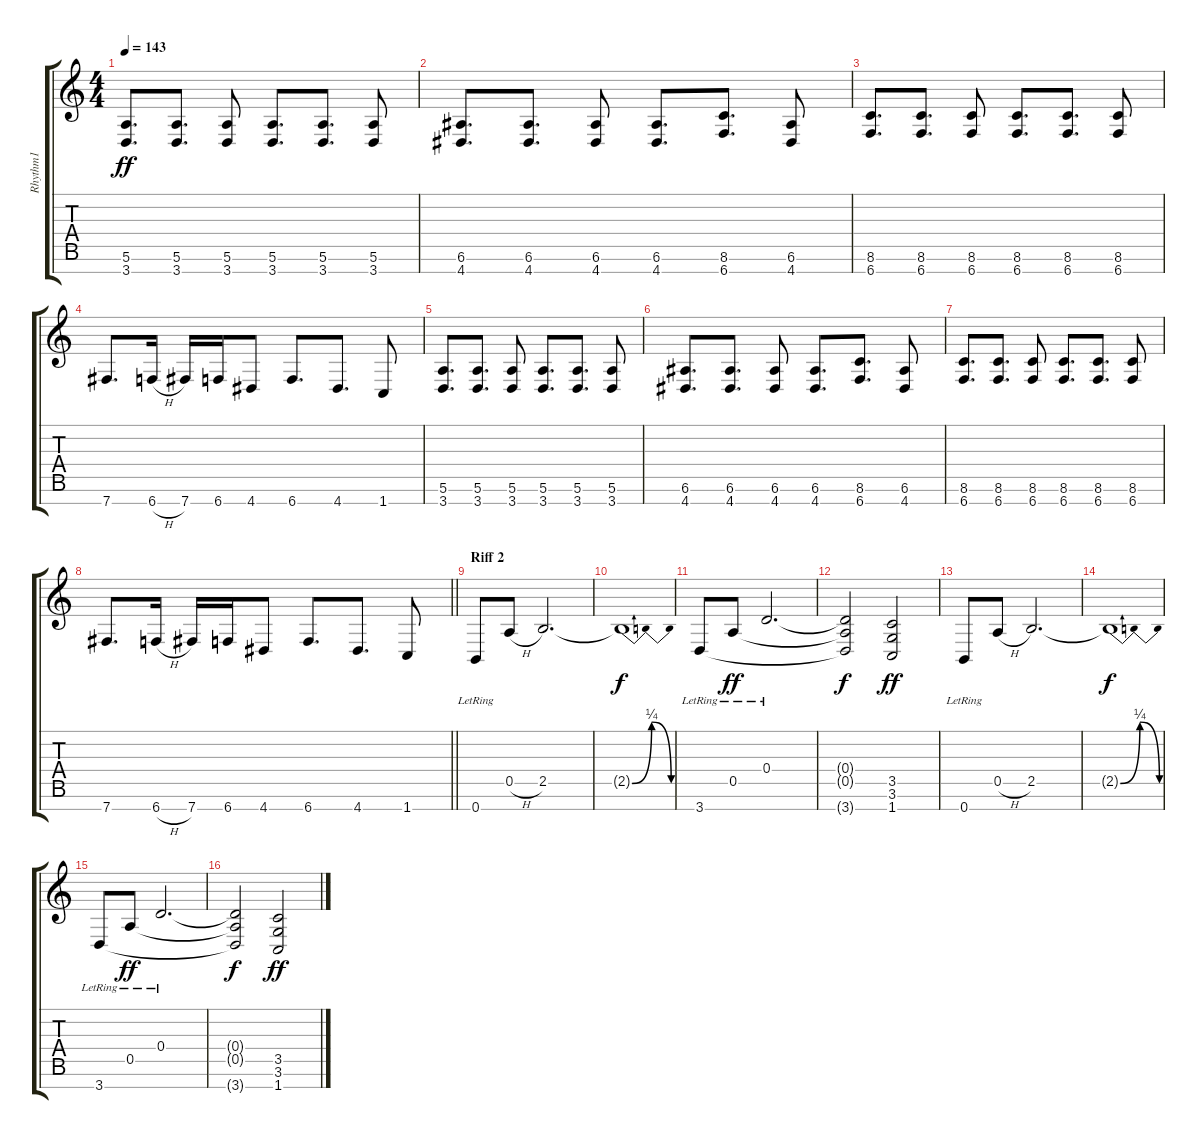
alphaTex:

\track ("Rhythm1" "Rhythm1") {instrument distortionguitar}
\staff {score tabs}
\tuning (E4 B3 G3 D3 A2 E2 B1) {hide}
\ts (4 4)
\tempo 143
\clef g2
\ks c
(5.6 3.7).8{d dy ff} (5.6 3.7).8{d} (5.6 3.7).8 (5.6 3.7).8{d} (5.6 3.7).8{d} (5.6 3.7).8 |
(6.6 4.7).8{d} (6.6 4.7).8{d} (6.6 4.7).8 (6.6 4.7).8{d} (8.6 6.7).8{d} (6.6 4.7).8 |
(8.6 6.7).8{d} (8.6 6.7).8{d} (8.6 6.7).8 (8.6 6.7).8{d} (8.6 6.7).8{d} (8.6 6.7).8 |
7.7.8{d} 6.7{h}.16 7.7.16 6.7.16 4.7.8 6.7.8{d} 4.7.8{d} 1.7.8 |
(5.6 3.7).8{d} (5.6 3.7).8{d} (5.6 3.7).8 (5.6 3.7).8{d} (5.6 3.7).8{d} (5.6 3.7).8 |
(6.6 4.7).8{d} (6.6 4.7).8{d} (6.6 4.7).8 (6.6 4.7).8{d} (8.6 6.7).8{d} (6.6 4.7).8 |
(8.6 6.7).8{d} (8.6 6.7).8{d} (8.6 6.7).8 (8.6 6.7).8{d} (8.6 6.7).8{d} (8.6 6.7).8 |
\barLineRight lightlight
7.7.8{d} 6.7{h}.16 7.7.16 6.7.16 4.7.8 6.7.8{d} 4.7.8{d} 1.7.8 |
\section ("" "Riff 2")
0.7{lr}.8 0.5{h}.8 2.5.2{d} |
2.5{be (bendrelease 0 0 15 1 45 1 60 0) t}.1{dy f} |
3.7{lr}.8 0.5{lr}.8{dy ff} 0.4{lr}.2{d} |
(0.4{t} 0.5{t} 3.7{t}).2{dy f} (3.5 3.6 1.7).2{dy ff} |
0.7{lr}.8 0.5{h}.8 2.5.2{d} |
2.5{be (bendrelease 0 0 15 1 45 1 60 0) t}.1{dy f} |
3.7{lr}.8 0.5{lr}.8{dy ff} 0.4{lr}.2{d} |
(0.4{t} 0.5{t} 3.7{t}).2{dy f} (3.5 3.6 1.7).2{dy ff}
